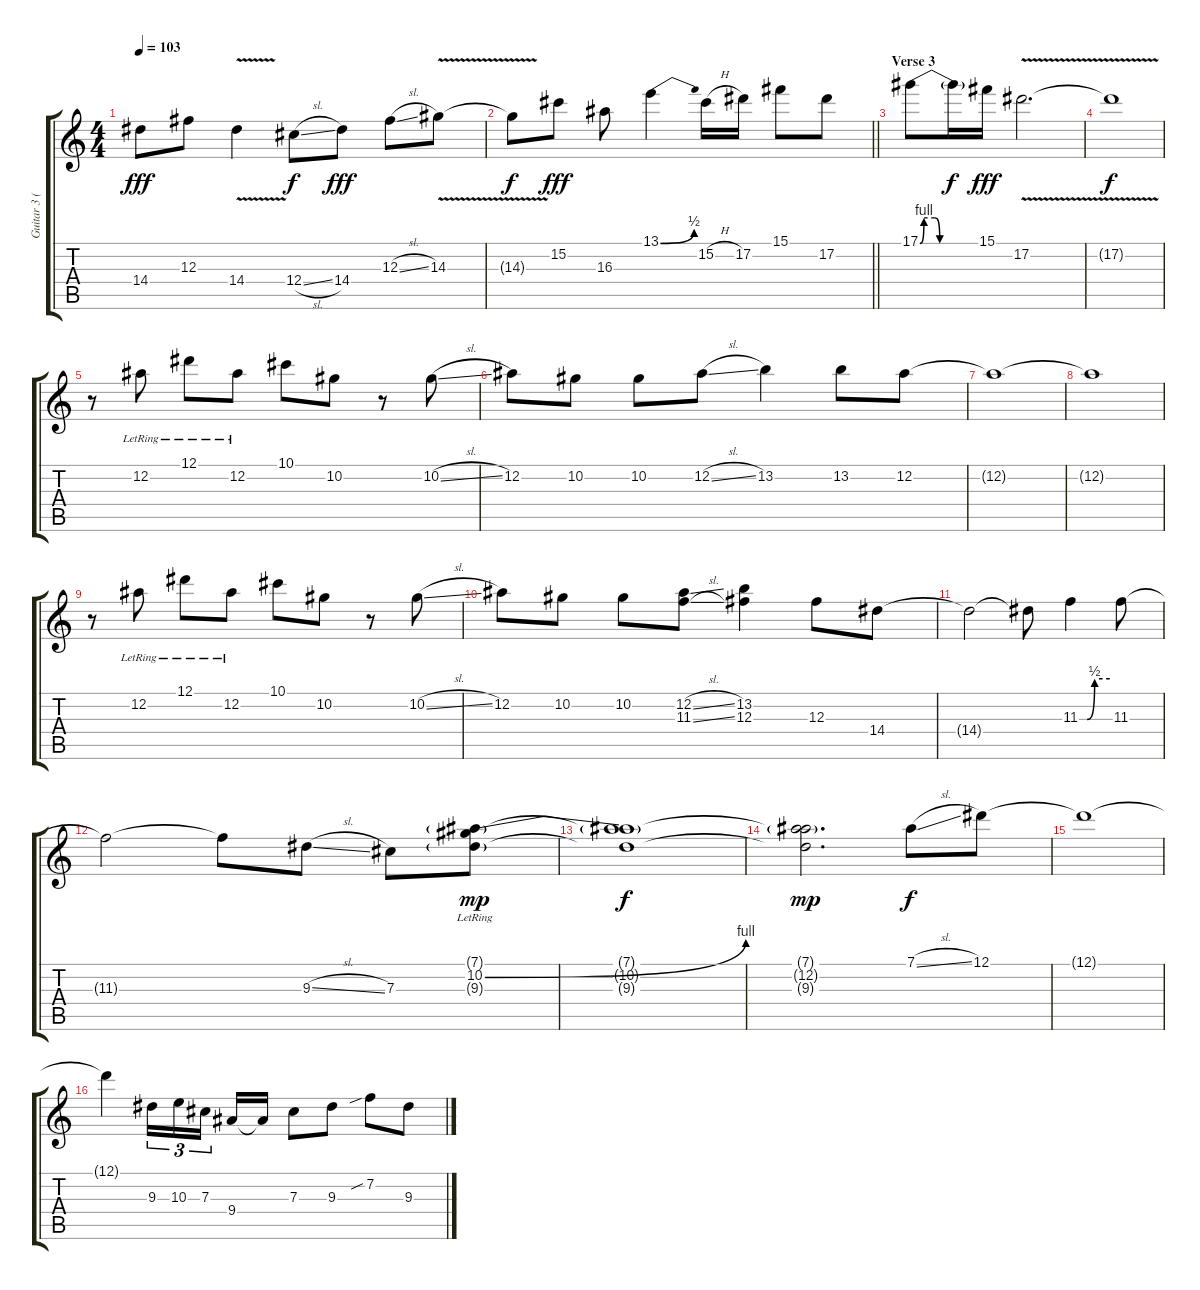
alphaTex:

\track ("Guitar 3 (Overdrive)" "Guitar 3 (") {instrument overdrivenguitar}
\staff {score tabs}
\tuning (Eb4 Bb3 Gb3 Db3 Ab2 Eb2) {hide}
\ts (4 4)
\tempo 103
\clef g2
\ks c
14.4.8{dy fff} 12.3.8 14.4{v}.4 12.4{sl}.8{dy f} 14.4.8{dy fff} 12.3{sl}.8 14.3{v}.8 |
\barLineRight lightlight
14.3{t}.8{dy f} 15.2.8{dy fff} 16.3.8 13.1{be (bend 0 0 60 2)}.4 15.2{h}.16 17.2.16 15.1.8 17.2.8 |
\section ("" "Verse 3")
17.1{be (custom 0 0 4 4 15 4 20 0 30 0 60 0)}.8 17.1{t}.16{dy f} 15.1.16{dy fff} 17.2{v}.2{d} |
17.2{t}.1{dy f} |
r.8 12.2{lr}.8 12.1{lr}.8 12.2{lr}.8 10.1.8 10.2.8 r.8 10.2{sl}.8 |
12.2.8 10.2.8 10.2.8 12.2{sl}.8 13.2.4 13.2.8 12.2.8 |
12.2{t}.1 |
12.2{t}.1 |
r.8 12.2{lr}.8 12.1{lr}.8 12.2{lr}.8 10.1.8 10.2.8 r.8 10.2{sl}.8 |
12.2.8 10.2.8 10.2.8 (12.2{sl} 11.3{sl}).8 (13.2 12.3).4 12.3.8 14.4.8 |
14.4{t}.2 14.4{t}.8 11.3{be (custom 0 0 15 0 30 2 60 2)}.4 11.3.8 |
11.3{t}.2 11.3{t}.8 9.3{sl}.8 7.3.8 (7.1{g lr} 10.2{be (bend 0 0 60 4) lr} 9.3{g lr}).8{dy mp} |
(7.1{t} 10.2{t} 9.3{t}).1{dy f} |
(7.1{t} 12.2{g} 9.3{t}).2{d dy mp} 7.1{sl}.8{dy f} 12.1.8 |
12.1{t}.1 |
12.1{t}.4 9.3.16{tu (3 2)} 10.3.16{tu (3 2)} 7.3.16{tu (3 2) beam splitsecondary} 9.4.16 9.4{t}.16 7.3.8 9.3.8 7.2{sib}.8 9.3.8
